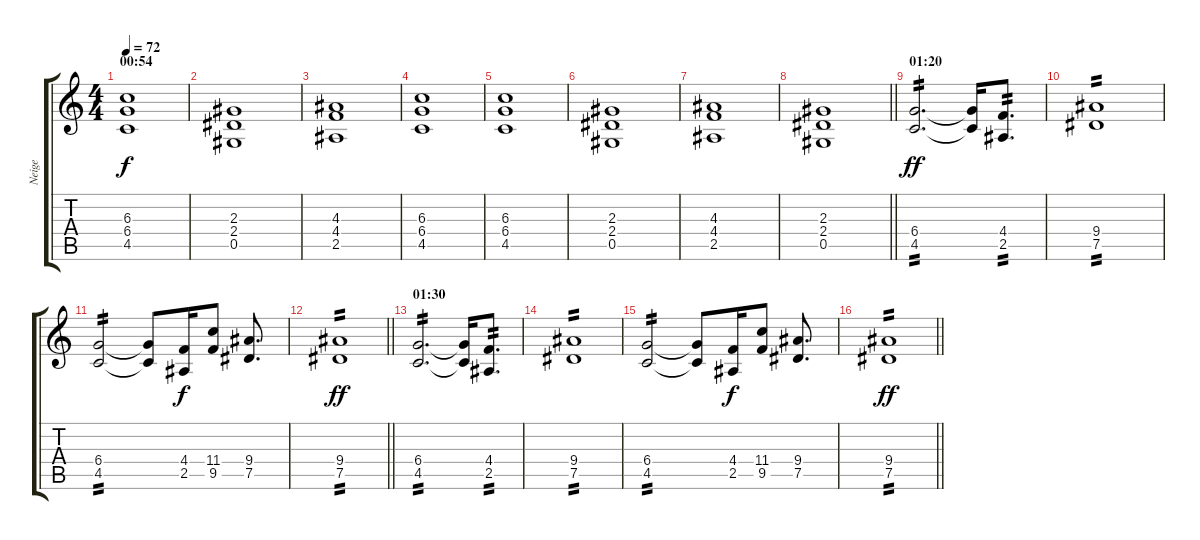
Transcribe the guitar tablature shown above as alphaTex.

\track ("Neige" "Neige") {instrument overdrivenguitar}
\staff {score tabs}
\tuning (Eb4 Bb3 Gb3 Db3 Ab2 Eb2) {hide}
\ts (4 4)
\section ("" "00:54")
\tempo 72
\clef g2
\ks c
(6.3 6.4 4.5).1{dy f} |
(2.3 2.4 0.5).1 |
(4.3 4.4 2.5).1 |
(6.3 6.4 4.5).1 |
(6.3 6.4 4.5).1 |
(2.3 2.4 0.5).1 |
(4.3 4.4 2.5).1 |
\barLineRight lightlight
(2.3 2.4 0.5).1 |
\section ("" "01:20")
(6.4 4.5).2{d tp 2 dy ff} (6.4{t} 4.5{t}).16 (4.4 2.5).8{d tp 2} |
(9.4 7.5).1{tp 2} |
(6.4 4.5).2{tp 2} (6.4{t} 4.5{t}).8 (4.4 2.5).16{dy f} (11.4 9.5).8 (9.4 7.5).8{d} |
\barLineRight lightlight
(9.4 7.5).1{tp 2 dy ff} |
\section ("" "01:30")
(6.4 4.5).2{d tp 2} (6.4{t} 4.5{t}).16 (4.4 2.5).8{d tp 2} |
(9.4 7.5).1{tp 2} |
(6.4 4.5).2{tp 2} (6.4{t} 4.5{t}).8 (4.4 2.5).16{dy f} (11.4 9.5).8 (9.4 7.5).8{d} |
\barLineRight lightlight
(9.4 7.5).1{tp 2 dy ff}
